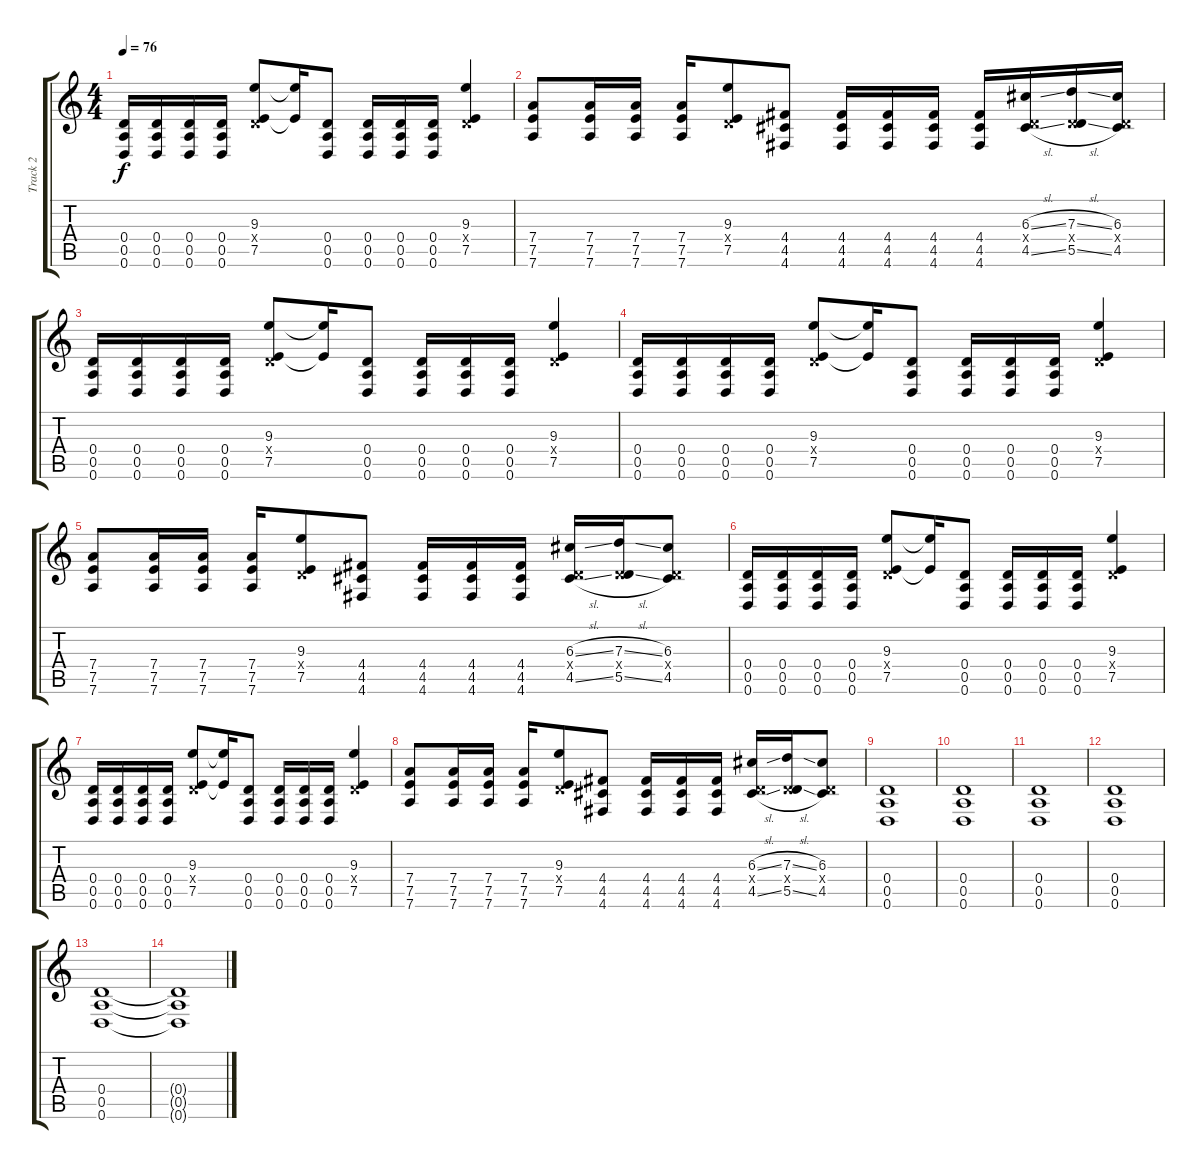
\track ("Track 2" "Track 2") {instrument distortionguitar}
\staff {score tabs}
\tuning (E4 B3 G3 D3 A2 D2) {hide}
\ts (4 4)
\tempo 76
\clef g2
\ks c
(0.4 0.5 0.6).16{dy f} (0.4 0.5 0.6).16 (0.4 0.5 0.6).16 (0.4 0.5 0.6).16 (9.3 0.4{x} 7.5).8 (9.3{t} 7.5{t}).16 (0.4 0.5 0.6).8 (0.4 0.5 0.6).16 (0.4 0.5 0.6).16 (0.4 0.5 0.6).16 (9.3 0.4{x} 7.5).4 |
(7.4 7.5 7.6).8 (7.4 7.5 7.6).16 (7.4 7.5 7.6).16 (7.4 7.5 7.6).16 (9.3 0.4{x} 7.5).8 (4.4 4.5 4.6).8 (4.4 4.5 4.6).16 (4.4 4.5 4.6).16 (4.4 4.5 4.6).16 (4.4 4.5 4.6).16 (6.3{sl} 0.4{x} 4.5{sl}).16 (7.3{sl} 0.4{x} 5.5{sl}).16 (6.3 0.4{x} 4.5).16 |
(0.4 0.5 0.6).16 (0.4 0.5 0.6).16 (0.4 0.5 0.6).16 (0.4 0.5 0.6).16 (9.3 0.4{x} 7.5).8 (9.3{t} 7.5{t}).16 (0.4 0.5 0.6).8 (0.4 0.5 0.6).16 (0.4 0.5 0.6).16 (0.4 0.5 0.6).16 (9.3 0.4{x} 7.5).4 |
(0.4 0.5 0.6).16 (0.4 0.5 0.6).16 (0.4 0.5 0.6).16 (0.4 0.5 0.6).16 (9.3 0.4{x} 7.5).8 (9.3{t} 7.5{t}).16 (0.4 0.5 0.6).8 (0.4 0.5 0.6).16 (0.4 0.5 0.6).16 (0.4 0.5 0.6).16 (9.3 0.4{x} 7.5).4 |
(7.4 7.5 7.6).8 (7.4 7.5 7.6).16 (7.4 7.5 7.6).16 (7.4 7.5 7.6).16 (9.3 0.4{x} 7.5).8 (4.4 4.5 4.6).8 (4.4 4.5 4.6).16 (4.4 4.5 4.6).16 (4.4 4.5 4.6).16 (6.3{sl} 0.4{x} 4.5{sl}).16 (7.3{sl} 0.4{x} 5.5{sl}).16 (6.3 0.4{x} 4.5).8 |
(0.4 0.5 0.6).16 (0.4 0.5 0.6).16 (0.4 0.5 0.6).16 (0.4 0.5 0.6).16 (9.3 0.4{x} 7.5).8 (9.3{t} 7.5{t}).16 (0.4 0.5 0.6).8 (0.4 0.5 0.6).16 (0.4 0.5 0.6).16 (0.4 0.5 0.6).16 (9.3 0.4{x} 7.5).4 |
(0.4 0.5 0.6).16 (0.4 0.5 0.6).16 (0.4 0.5 0.6).16 (0.4 0.5 0.6).16 (9.3 0.4{x} 7.5).8 (9.3{t} 7.5{t}).16 (0.4 0.5 0.6).8 (0.4 0.5 0.6).16 (0.4 0.5 0.6).16 (0.4 0.5 0.6).16 (9.3 0.4{x} 7.5).4 |
(7.4 7.5 7.6).8 (7.4 7.5 7.6).16 (7.4 7.5 7.6).16 (7.4 7.5 7.6).16 (9.3 0.4{x} 7.5).8 (4.4 4.5 4.6).8 (4.4 4.5 4.6).16 (4.4 4.5 4.6).16 (4.4 4.5 4.6).16 (6.3{sl} 0.4{x} 4.5{sl}).16 (7.3{sl} 0.4{x} 5.5{sl}).16 (6.3 0.4{x} 4.5).8 |
(0.4 0.5 0.6).1 |
(0.4 0.5 0.6).1 |
(0.4 0.5 0.6).1 |
(0.4 0.5 0.6).1 |
(0.4 0.5 0.6).1 |
(0.4{t} 0.5{t} 0.6{t}).1
